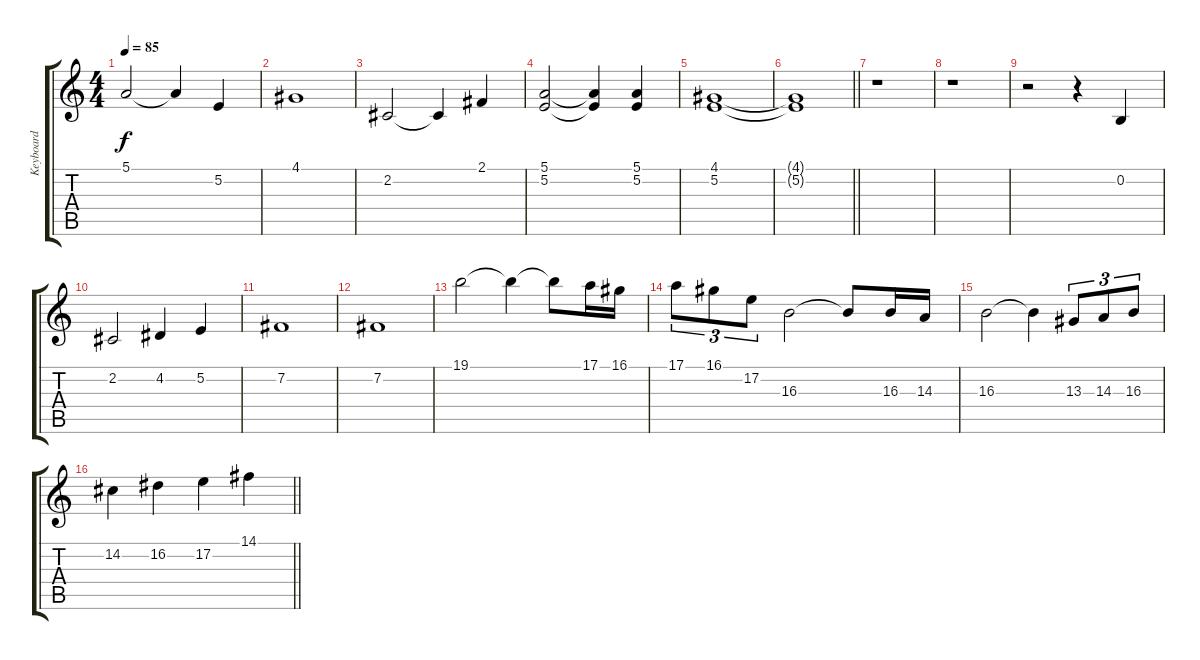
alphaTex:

\track ("Keyboard" "Keyboard") {instrument stringensemble2}
\staff {score tabs}
\tuning (E4 B3 G3 D3 A2 E2) {hide}
\ts (4 4)
\tempo 85
\clef g2
\ks c
5.1.2{dy f} 5.1{t}.4 5.2.4 |
4.1.1 |
2.2.2 2.2{t}.4 2.1.4 |
(5.1 5.2).2 (5.1{t} 5.2{t}).4 (5.1 5.2).4 |
(4.1 5.2).1 |
\barLineRight lightlight
(4.1{t} 5.2{t}).1 |
r.1 |
r.1 |
r.2 r.4 0.2.4 |
2.2.2 4.2.4 5.2.4 |
7.2.1 |
7.2.1 |
19.1.2 19.1{t}.4 19.1{t}.8 17.1.16 16.1.16 |
17.1.8{tu (3 2)} 16.1.8{tu (3 2)} 17.2.8{tu (3 2)} 16.3.2 16.3{t}.8 16.3.16 14.3.16 |
16.3.2 16.3{t}.4 13.3.8{tu (3 2)} 14.3.8{tu (3 2)} 16.3.8{tu (3 2)} |
\barLineRight lightlight
14.2.4 16.2.4 17.2.4 14.1.4
